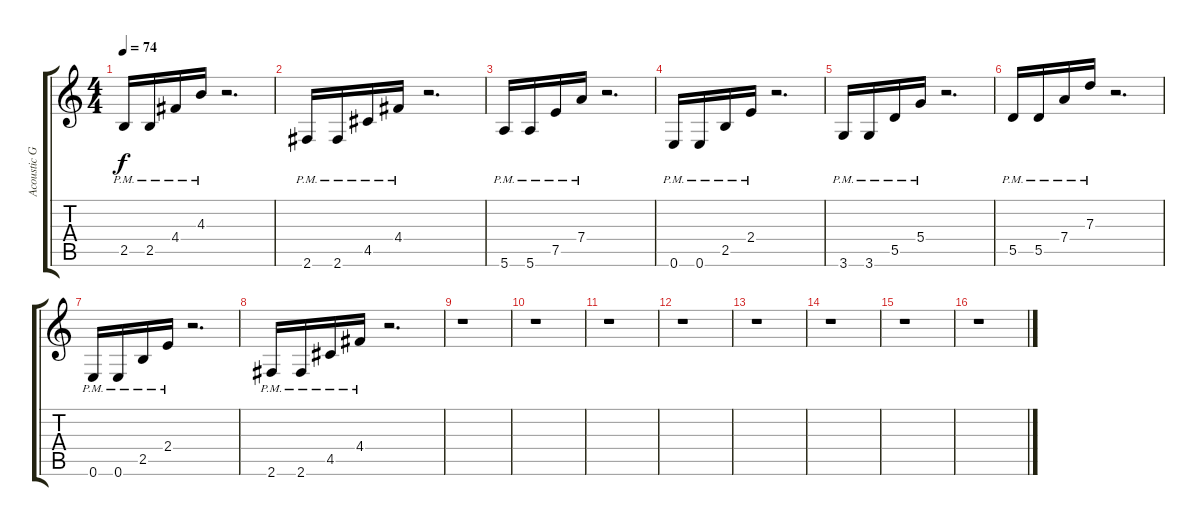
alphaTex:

\track ("Acoustic Guitar (Walsh-2)" "Acoustic G") {instrument electricguitarclean}
\staff {score tabs}
\tuning (E4 B3 G3 D3 A2 E2) {hide}
\ts (4 4)
\tempo 74
\clef g2
\ks c
2.5{pm}.16{dy f} 2.5{pm}.16 4.4{pm}.16 4.3{pm}.16 r.2{d} |
2.6{pm}.16 2.6{pm}.16 4.5{pm}.16 4.4{pm}.16 r.2{d} |
5.6{pm}.16 5.6{pm}.16 7.5{pm}.16 7.4{pm}.16 r.2{d} |
0.6{pm}.16 0.6{pm}.16 2.5{pm}.16 2.4{pm}.16 r.2{d} |
3.6{pm}.16 3.6{pm}.16 5.5{pm}.16 5.4{pm}.16 r.2{d} |
5.5{pm}.16 5.5{pm}.16 7.4{pm}.16 7.3{pm}.16 r.2{d} |
0.6{pm}.16 0.6{pm}.16 2.5{pm}.16 2.4{pm}.16 r.2{d} |
2.6{pm}.16 2.6{pm}.16 4.5{pm}.16 4.4{pm}.16 r.2{d} |
r.1 |
r.1 |
r.1 |
r.1 |
r.1 |
r.1 |
r.1 |
r.1
